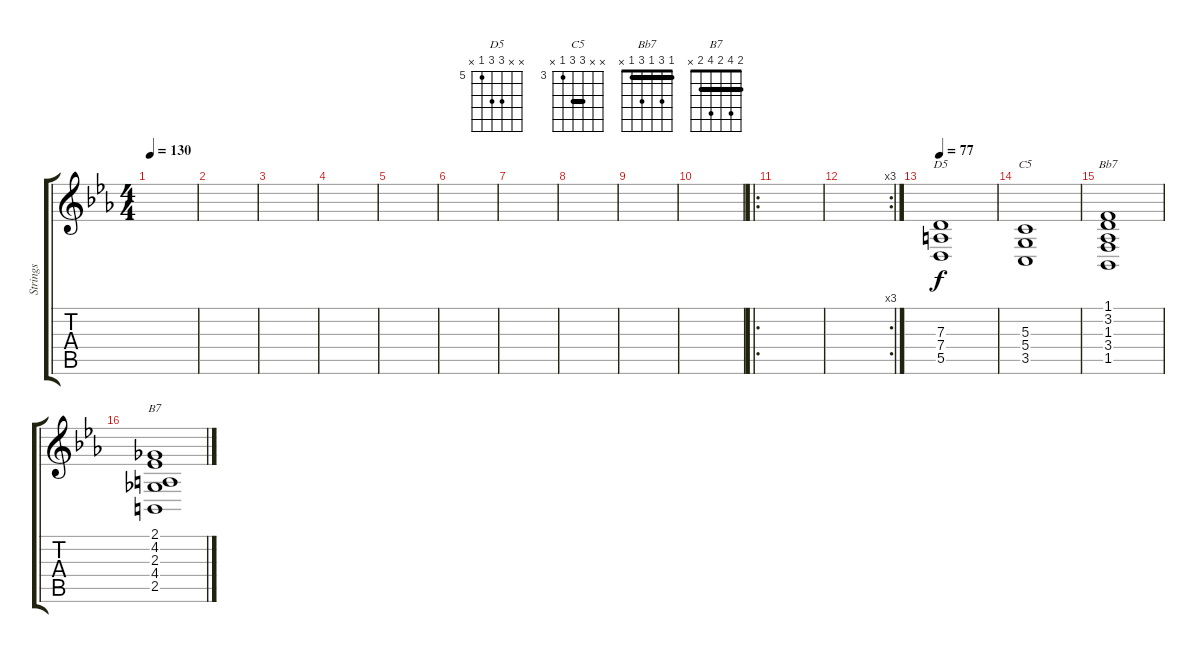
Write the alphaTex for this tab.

\track ("Strings" "Strings") {instrument stringensemble1}
\staff {score tabs}
\tuning (E4 B3 G3 D3 A2 E2) {hide}
\chord ("D5" x x 7 7 5 x) {firstfret 5}
\chord ("C5" x x 5 5 3 x) {firstfret 3 barre 5}
\chord ("Bb7" 1 3 1 3 1 x) {barre 1}
\chord ("B7" 2 4 2 4 2 x) {barre 2}
\ts (4 4)
\tempo 130
\clef g2
\ks eb
|
|
|
|
|
|
|
|
|
|
\ro
|
\rc 3
|
\tempo 77
(7.3 7.4 5.5).1{ch "D5"} |
(5.3 5.4 3.5).1{ch "C5"} |
(1.1 3.2 1.3 3.4 1.5).1{ch "Bb7"} |
(2.1 4.2 2.3 4.4 2.5).1{ch "B7"}
